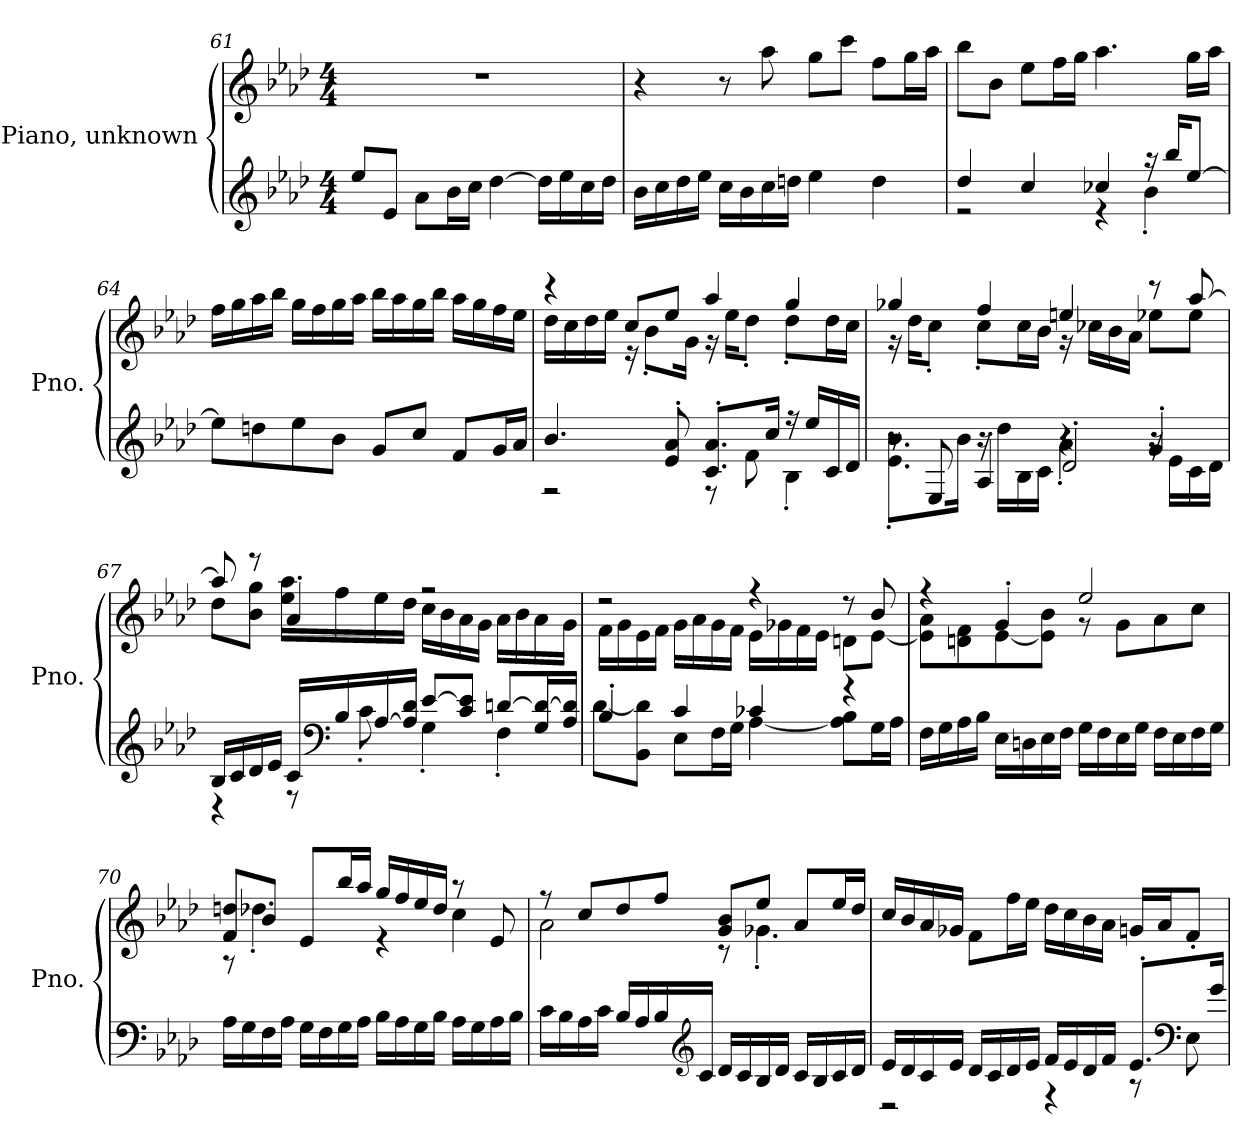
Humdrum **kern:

**kern	**kern
*part1	*part1
*staff2	*staff1
*I"Piano, unknown	*
*I'Pno.	*
*clefG2	*clefG2
*k[b-e-a-d-]	*k[b-e-a-d-]
*M4/4	*M4/4
=61	=61
8ee-/L	1r
8e-/J	.
8a-\L	.
16b-\L	.
16cc\JJ	.
[4dd-\	.
16dd-\LL]	.
16ee-\	.
16cc\	.
16dd-\JJ	.
!!LO:LB:g=z
=62	=62
16b-\LL	4r
16cc\	.
16dd-\	.
16ee-\JJ	.
16cc\LL	8r
16b-\	.
16cc\	8aa-\
16ddn\JJ	.
4ee-\	8gg\L
.	8ccc\J
4dd\	8ff\L
.	16gg\L
.	16aa-\JJ
=63	=63
*^	*
4dd-/	2r	8bb-\L
.	.	8b-\J
4cc/	.	8ee-\L
.	.	16ff\L
.	.	16gg\JJ
4cc-X/	4r	4.aa-\
16r	4b-'\	.
16bb-/KL	.	.
[8ee-/J	.	16gg\LL
.	.	16aa-\JJ
*v	*v	*
=64	=64
8ee-\L]	16ff\LL
.	16gg\
8ddn\	16aa-\
.	16bb-\JJ
8ee-\	16gg\LL
.	16ff\
8b-\J	16gg\
.	16aa-\JJ
8g/L	16bb-\LL
.	16aa-\
8cc/J	16gg\
.	16bb-\JJ
8f/L	16aa-\LL
.	16gg\
16g/L	16ff\
16a-/JJ	16ee-\JJ
!!LO:LB:g=z
=65	=65
*^	*^
4.b-/	2r	4r	16dd-\LL
.	.	.	16cc\
.	.	.	16dd-\
.	.	.	16ee-\JJ
.	.	8cc/L	16r
.	.	.	8b-'\L
8e-/' 8a-/'	.	8ee-/J	.
.	.	.	16g\Jk
8.c/' 8.a-/'L	8r	4aa-/	16r
.	.	.	16ee-\KL
.	8f\	.	8dd-'\J
16cc/Jk	.	.	.
16r	4B-'\	4gg/	8dd-'\L
16ee-/LL	.	.	.
16c/	.	.	16dd-\L
16d-/JJ	.	.	16cc\JJ
=66	=66	=66	=66
*	*^	*	*
2r	8.e-\' 8.b-\'L	8r	4gg-X/	16r
.	.	.	.	16dd-\KL
.	.	8E-/	.	8cc'\J
.	16b-\Jk	.	.	.
.	16r	4A-'/	4ff/	8cc'\L
.	16dd-\LL	.	.	.
.	16B-\	.	.	16cc\L
.	16c\JJ	.	.	16b-\JJ
4r	4a-'\	2d-'/	4een/	16r
.	.	.	.	16cc-X\LL
.	.	.	.	16b-\
.	.	.	.	16a-\JJ
4g'/	16r	.	8r	8ee-X\L
.	16e-\LL	.	.	.
.	16c\	.	[8aa-/	8ee-\J
.	16d-\JJ	.	.	.
*	*v	*v	*	*
!!LO:LB:g=z	!!
=67	=67	=67	=67
16B-/LL	4r	8aa-/]	8dd-\L
16c/	.	.	.
16d-/	.	8r	8b-\ 8gg\J
16e-/JJ	.	.	.
16c/LL	8r	4a-'/	16ee-\ 16aa-\LL
*clefF4	*	*	*
16B-/	.	.	16ff\
[16A-/	8c'\	.	16ee-\
16A-/] 16d-/JJ	.	.	16dd-\JJ
[8e-/L	4G'\	2r	16cc\LL
.	.	.	16b-\
8c/ 8e-/]J	.	.	16a-\
.	.	.	16g\JJ
[8dn/L	4F'\	.	16a-\LL
.	.	.	16b-\
16G/ 16d/_L	.	.	16a-\
16A-/ 16d/]JJ	.	.	16g\JJ
=68	=68	=68	=68
4B-'/	[8d-\L	2r	16f\LL
.	.	.	16g\
.	8BB-\ 8d-\]J	.	16e-\
.	.	.	16f\JJ
4c/	8E-\L	.	16g\LL
.	.	.	16a-\
.	16F\L	.	16g\
.	16G\JJ	.	16f\JJ
4c-X/	[4A-\	4r	16e-\LL
.	.	.	16g-X\
.	.	.	16f\
.	.	.	16e-\JJ
4r	8A-\] 8B-\L	8r	8dn\L
.	16G\L	8b-/	[8e-\J
.	16A-\JJ	.	.
*v	*v	*	*
!!LO:LB:g=z	!!
=69	=69	=69
16F\LL	4r	8e-\] 8a-\L
16G\	.	.
16A-\	.	8dn\ 8f\
16B-\JJ	.	.
16E-\LL	4g'/	[8e-\
16Dn\	.	.
16E-\	.	8e-\] 8b-\J
16F\JJ	.	.
16G\LL	2ee-/	8r
16F\	.	.
16E-\	.	8g\L
16G\JJ	.	.
16F\LL	.	8a-\
16E-\	.	.
16F\	.	8cc\J
16G\JJ	.	.
=70	=70	=70
16A-\LL	8f/ 8ddn/L	8r
16G\	.	.
16F\	8b-/J	4.dd-X'\
16A-\JJ	.	.
16G\LL	8e-/L	.
16F\	.	.
16G\	16bb-/L	.
16A-\JJ	16aa-/JJ	.
16B-\LL	16gg/LL	4r
16A-\	16ff/	.
16G\	16ee-/	.
16B-\JJ	16dd-/JJ	.
16A-\LL	8r	4cc\
16G\	.	.
16A-\	8e-/	.
16B-\JJ	.	.
!!LO:LB:g=z	!!
=71	=71	=71
16c\LL	8r	2a-\
16B-\	.	.
16A-\	8cc/L	.
16c\JJ	.	.
16B-/LL	8dd-/	.
16A-/	.	.
16B-/	8ff/J	.
*clefG2	*	*
16c/JJ	.	.
16d-/LL	8g/ 8b-/L	8r
16c/	.	.
16B-/	8ee-/J	4.g-X'\
16d-/JJ	.	.
16c/LL	8a-/L	.
16B-/	.	.
16c/	16ee-/L	.
16d-/JJ	16dd-/JJ	.
*	*v	*v
=72	=72
*^	*
16e-/LL	2r	16cc/LL
16d-/	.	16b-/
16c/	.	16a-/
16e-/JJ	.	16g-X/JJ
16d-/LL	.	8f\L
16c/	.	.
16d-/	.	16ff\L
16e-/JJ	.	16ee-\JJ
16f/LL	4r	16dd-\LL
16e-/	.	16cc\
16d-/	.	16b-\
16f/JJ	.	16a-\JJ
8.e-'/L	8r	16gn/LL
.	.	16a-/J
*clefF4	*	*
.	8E-\	8f'/J
16g/Jk	.	.
*v	*v	*
=	=
*-	*-
